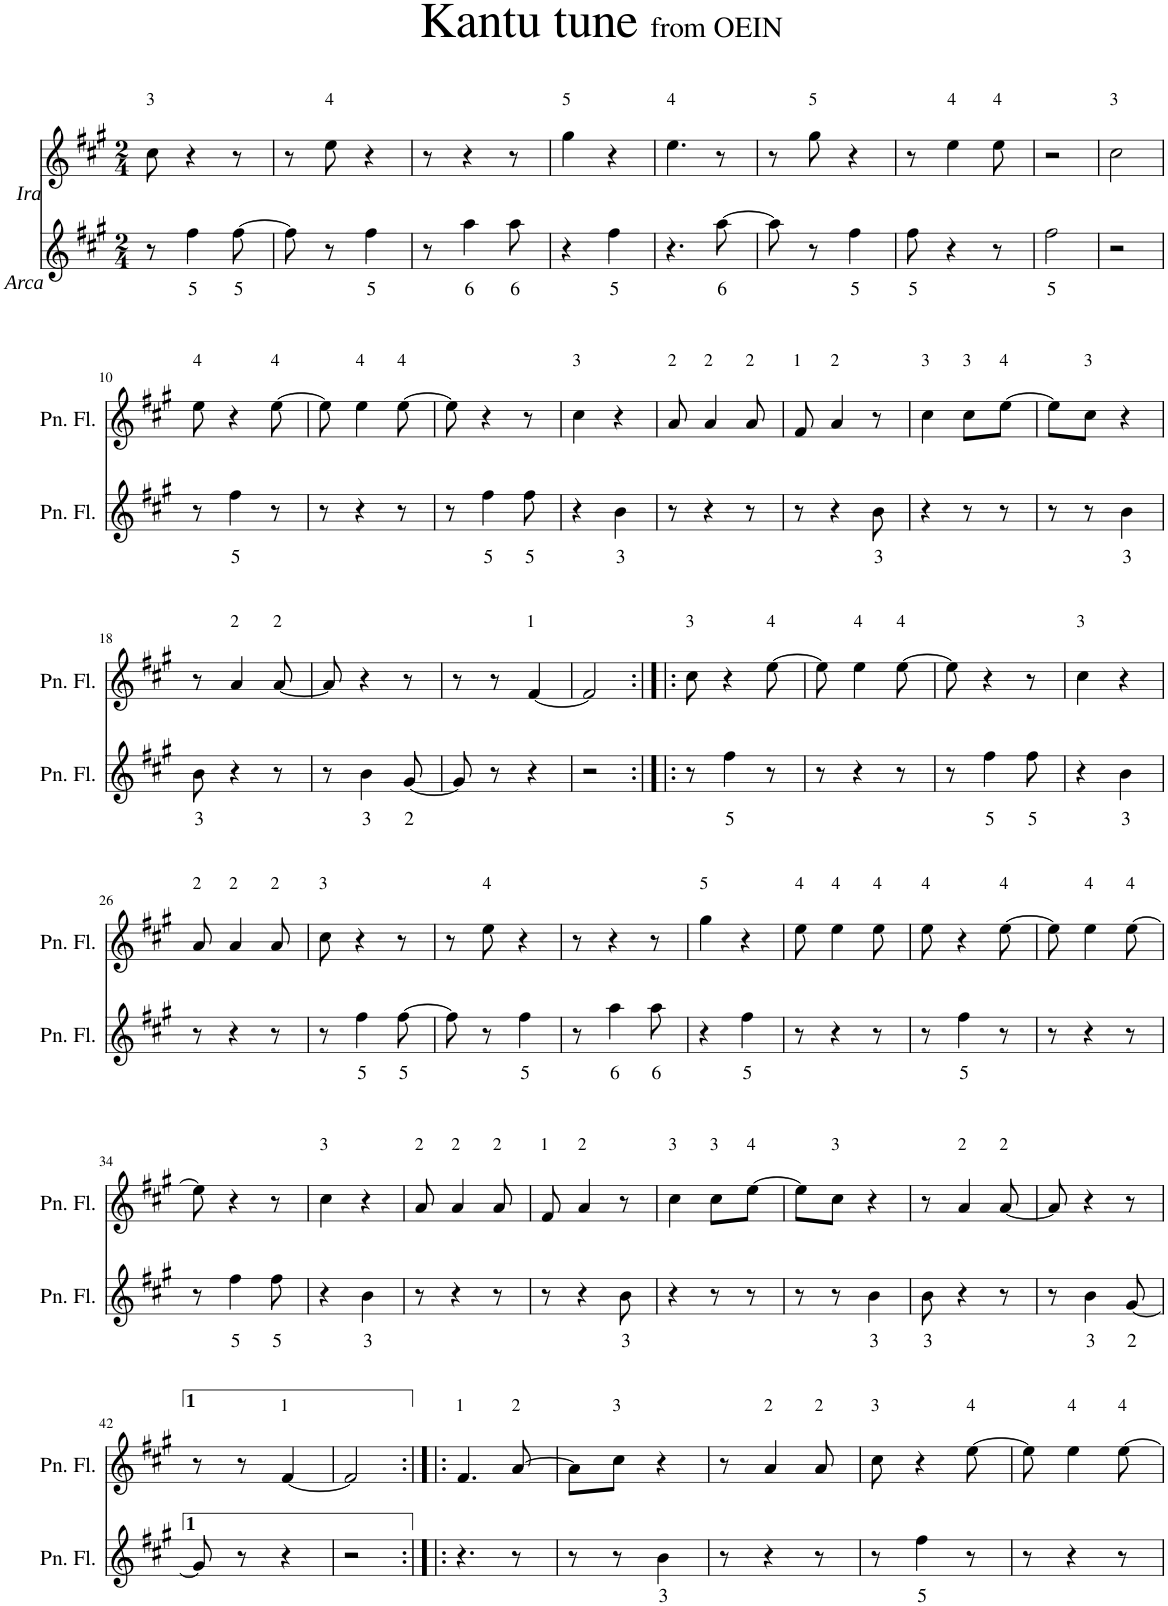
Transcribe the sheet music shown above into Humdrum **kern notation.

**kern	**text	**kern
*part2	*part2	*part1
*staff2	*staff2	*staff1
*I"Pan Flute	*	*I"Pan Flute
*I'Pn. Fl.	*	*I'Pn. Fl.
*clefG2	*	*clefG2
*k[f#c#g#]	*	*k[f#c#g#]
*M2/4	*	*M2/4
=1	=1	=1
!	!	!LO:TX:a:t=3
!	!	!LO:TX:b:i:t=Ira
!LO:TX:b:i:t=Arca	!	!
8r	.	8cc#\
!	!LO:LY:b	!
4ff#\	5	4r
!	!LO:LY:b	!
[8ff#\	5	8r
=2	=2	=2
8ff#\]	.	8r
!	!	!LO:TX:a:t=4
8r	.	8ee\
!	!LO:LY:b	!
4ff#\	5	4r
=3	=3	=3
8r	.	8r
!	!LO:LY:b	!
4aa\	6	4r
!	!LO:LY:b	!
8aa\	6	8r
=4	=4	=4
!	!	!LO:TX:a:t=5
4r	.	4gg#\
!	!LO:LY:b	!
4ff#\	5	4r
=5	=5	=5
!	!	!LO:TX:a:t=4
4.r	.	4.ee\
!	!LO:LY:b	!
[8aa\	6	8r
=6	=6	=6
8aa\]	.	8r
!	!	!LO:TX:a:t=5
8r	.	8gg#\
!	!LO:LY:b	!
4ff#\	5	4r
=7	=7	=7
!	!LO:LY:b	!
8ff#\	5	8r
!	!	!LO:TX:a:t=4
4r	.	4ee\
!	!	!LO:TX:a:t=4
8r	.	8ee\
=8	=8	=8
!	!LO:LY:b	!
2ff#\	5	2r
=9	=9	=9
!	!	!LO:TX:a:t=3
2r	.	2cc#\
!!LO:LB:g=z
=10	=10	=10
!	!	!LO:TX:a:t=4
8r	.	8ee\
!	!LO:LY:b	!
4ff#\	5	4r
!	!	!LO:TX:a:t=4
8r	.	[8ee\
=11	=11	=11
8r	.	8ee\]
!	!	!LO:TX:a:t=4
4r	.	4ee\
!	!	!LO:TX:a:t=4
8r	.	[8ee\
=12	=12	=12
8r	.	8ee\]
!	!LO:LY:b	!
4ff#\	5	4r
!	!LO:LY:b	!
8ff#\	5	8r
=13	=13	=13
!	!	!LO:TX:a:t=3
4r	.	4cc#\
!	!LO:LY:b	!
4b\	3	4r
=14	=14	=14
!	!	!LO:TX:a:t=2
8r	.	8a/
!	!	!LO:TX:a:t=2
4r	.	4a/
!	!	!LO:TX:a:t=2
8r	.	8a/
=15	=15	=15
!	!	!LO:TX:a:t=1
8r	.	8f#/
!	!	!LO:TX:a:t=2
4r	.	4a/
!	!LO:LY:b	!
8b\	3	8r
=16	=16	=16
!	!	!LO:TX:a:t=3
4r	.	4cc#\
!	!	!LO:TX:a:t=3
8r	.	8cc#\L
!	!	!LO:TX:a:t=4
8r	.	[8ee\J
=17	=17	=17
8r	.	8ee\L]
!	!	!LO:TX:a:t=3
8r	.	8cc#\J
!	!LO:LY:b	!
4b\	3	4r
!!LO:LB:g=z
=18	=18	=18
!	!LO:LY:b	!
8b\	3	8r
!	!	!LO:TX:a:t=2
4r	.	4a/
!	!	!LO:TX:a:t=2
8r	.	[8a/
=19	=19	=19
8r	.	8a/]
!	!LO:LY:b	!
4b\	3	4r
!	!LO:LY:b	!
[8g#/	2	8r
=20	=20	=20
8g#/]	.	8r
8r	.	8r
!	!	!LO:TX:a:t=1
4r	.	[4f#/
=21	=21	=21
2r	.	2f#/]
=22:|!|:	=22:|!|:	=22:|!|:
!	!	!LO:TX:a:t=3
8r	.	8cc#\
!	!LO:LY:b	!
4ff#\	5	4r
!	!	!LO:TX:a:t=4
8r	.	[8ee\
=23	=23	=23
8r	.	8ee\]
!	!	!LO:TX:a:t=4
4r	.	4ee\
!	!	!LO:TX:a:t=4
8r	.	[8ee\
=24	=24	=24
8r	.	8ee\]
!	!LO:LY:b	!
4ff#\	5	4r
!	!LO:LY:b	!
8ff#\	5	8r
=25	=25	=25
!	!	!LO:TX:a:t=3
4r	.	4cc#\
!	!LO:LY:b	!
4b\	3	4r
!!LO:LB:g=z
=26	=26	=26
!	!	!LO:TX:a:t=2
8r	.	8a/
!	!	!LO:TX:a:t=2
4r	.	4a/
!	!	!LO:TX:a:t=2
8r	.	8a/
=27	=27	=27
!	!	!LO:TX:a:t=3
8r	.	8cc#\
!	!LO:LY:b	!
4ff#\	5	4r
!	!LO:LY:b	!
[8ff#\	5	8r
=28	=28	=28
8ff#\]	.	8r
!	!	!LO:TX:a:t=4
8r	.	8ee\
!	!LO:LY:b	!
4ff#\	5	4r
=29	=29	=29
8r	.	8r
!	!LO:LY:b	!
4aa\	6	4r
!	!LO:LY:b	!
8aa\	6	8r
=30	=30	=30
!	!	!LO:TX:a:t=5
4r	.	4gg#\
!	!LO:LY:b	!
4ff#\	5	4r
=31	=31	=31
!	!	!LO:TX:a:t=4
8r	.	8ee\
!	!	!LO:TX:a:t=4
4r	.	4ee\
!	!	!LO:TX:a:t=4
8r	.	8ee\
=32	=32	=32
!	!	!LO:TX:a:t=4
8r	.	8ee\
!	!LO:LY:b	!
4ff#\	5	4r
!	!	!LO:TX:a:t=4
8r	.	[8ee\
=33	=33	=33
8r	.	8ee\]
!	!	!LO:TX:a:t=4
4r	.	4ee\
!	!	!LO:TX:a:t=4
8r	.	[8ee\
!!LO:LB:g=z
=34	=34	=34
8r	.	8ee\]
!	!LO:LY:b	!
4ff#\	5	4r
!	!LO:LY:b	!
8ff#\	5	8r
=35	=35	=35
!	!	!LO:TX:a:t=3
4r	.	4cc#\
!	!LO:LY:b	!
4b\	3	4r
=36	=36	=36
!	!	!LO:TX:a:t=2
8r	.	8a/
!	!	!LO:TX:a:t=2
4r	.	4a/
!	!	!LO:TX:a:t=2
8r	.	8a/
=37	=37	=37
!	!	!LO:TX:a:t=1
8r	.	8f#/
!	!	!LO:TX:a:t=2
4r	.	4a/
!	!LO:LY:b	!
8b\	3	8r
=38	=38	=38
!	!	!LO:TX:a:t=3
4r	.	4cc#\
!	!	!LO:TX:a:t=3
8r	.	8cc#\L
!	!	!LO:TX:a:t=4
8r	.	[8ee\J
=39	=39	=39
8r	.	8ee\L]
!	!	!LO:TX:a:t=3
8r	.	8cc#\J
!	!LO:LY:b	!
4b\	3	4r
=40	=40	=40
!	!LO:LY:b	!
8b\	3	8r
!	!	!LO:TX:a:t=2
4r	.	4a/
!	!	!LO:TX:a:t=2
8r	.	[8a/
=41	=41	=41
8r	.	8a/]
!	!LO:LY:b	!
4b\	3	4r
!	!LO:LY:b	!
[8g#/	2	8r
!!LO:LB:g=z
=42	=42	=42
8g#/]	.	8r
8r	.	8r
!	!	!LO:TX:a:t=1
4r	.	[4f#/
=43	=43	=43
2r	.	2f#/]
=44:|!|:	=44:|!|:	=44:|!|:
!	!	!LO:TX:a:t=1
4.r	.	4.f#/
!	!	!LO:TX:a:t=2
8r	.	[8a/
=45	=45	=45
8r	.	8a\L]
!	!	!LO:TX:a:t=3
8r	.	8cc#\J
!	!LO:LY:b	!
4b\	3	4r
=46	=46	=46
8r	.	8r
!	!	!LO:TX:a:t=2
4r	.	4a/
!	!	!LO:TX:a:t=2
8r	.	8a/
=47	=47	=47
!	!	!LO:TX:a:t=3
8r	.	8cc#\
!	!LO:LY:b	!
4ff#\	5	4r
!	!	!LO:TX:a:t=4
8r	.	[8ee\
=48	=48	=48
8r	.	8ee\]
!	!	!LO:TX:a:t=4
4r	.	4ee\
!	!	!LO:TX:a:t=4
8r	.	[8ee\
=	=	=
*-	*-	*-
